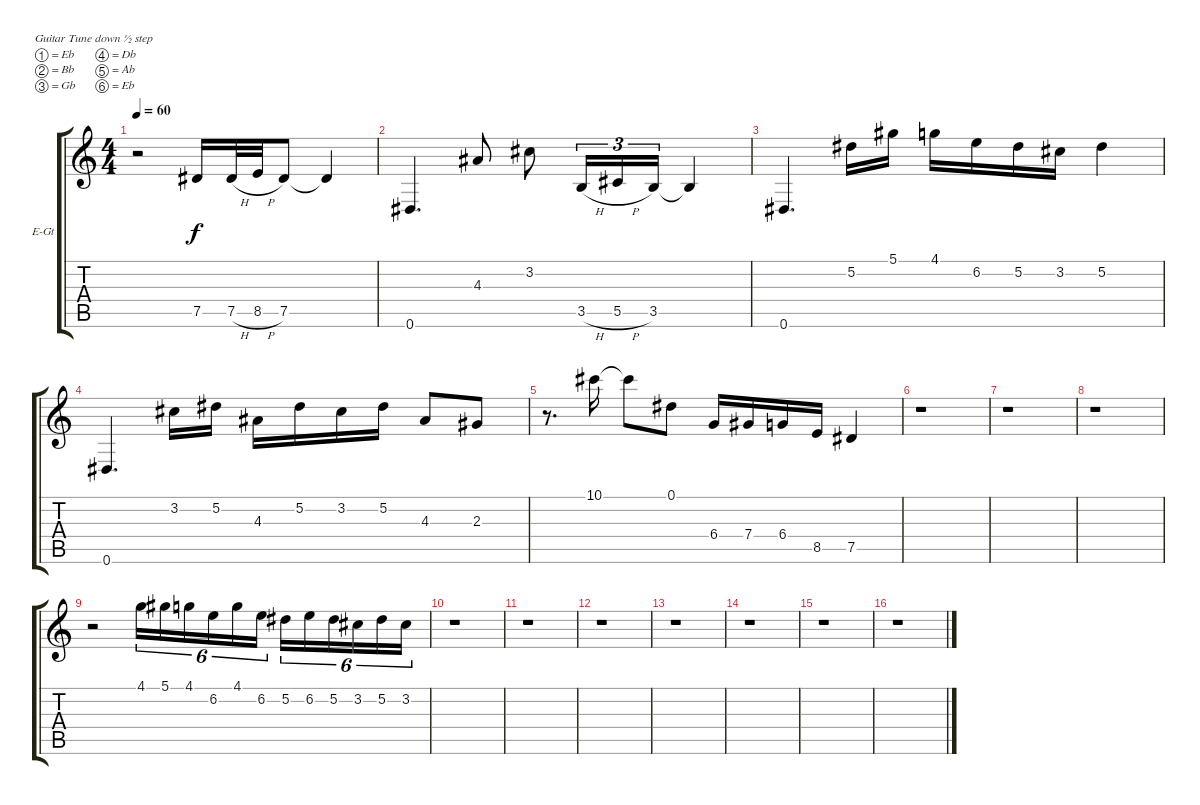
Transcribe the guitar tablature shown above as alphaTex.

\bracketExtendMode groupsimilarinstruments
\firstSystemTrackNameOrientation horizontal
\otherSystemsTrackNameOrientation horizontal
\track ("guitar 2" "E-Gt") {instrument overdrivenguitar}
\staff {score tabs}
\tuning (Eb4 Bb3 Gb3 Db3 Ab2 Eb2)
\ts (4 4)
\tempo 60
\clef g2
\ks c
r.2{dy f} 7.5.16 7.5{h}.32 8.5{h}.32 7.5.8 7.5{t}.4 |
0.6.4{d} 4.3.8 3.2.8 3.5{h}.16{tu (3 2)} 5.5{h}.16{tu (3 2)} 3.5.16{tu (3 2)} 3.5{t}.4 |
0.6.4{d} 5.2.16 5.1.16 4.1.16 6.2.16 5.2.16 3.2.16 5.2.4 |
0.6.4{d} 3.2.16 5.2.16 4.3.16 5.2.16 3.2.16 5.2.16 4.3.8 2.3.8 |
r.8{d} 10.1.16 10.1{t}.8 0.1.8 6.4.16 7.4.16 6.4.16 8.5.16 7.5.4 |
r.1 |
r.1 |
r.1 |
r.2 4.1.16{tu (6 4)} 5.1.16{tu (6 4)} 4.1.16{tu (6 4)} 6.2.16{tu (6 4)} 4.1.16{tu (6 4)} 6.2.16{tu (6 4)} 5.2.16{tu (6 4)} 6.2.16{tu (6 4)} 5.2.16{tu (6 4)} 3.2.16{tu (6 4)} 5.2.16{tu (6 4)} 3.2.16{tu (6 4)} |
r.1 |
r.1 |
r.1 |
r.1 |
r.1 |
r.1 |
r.1
